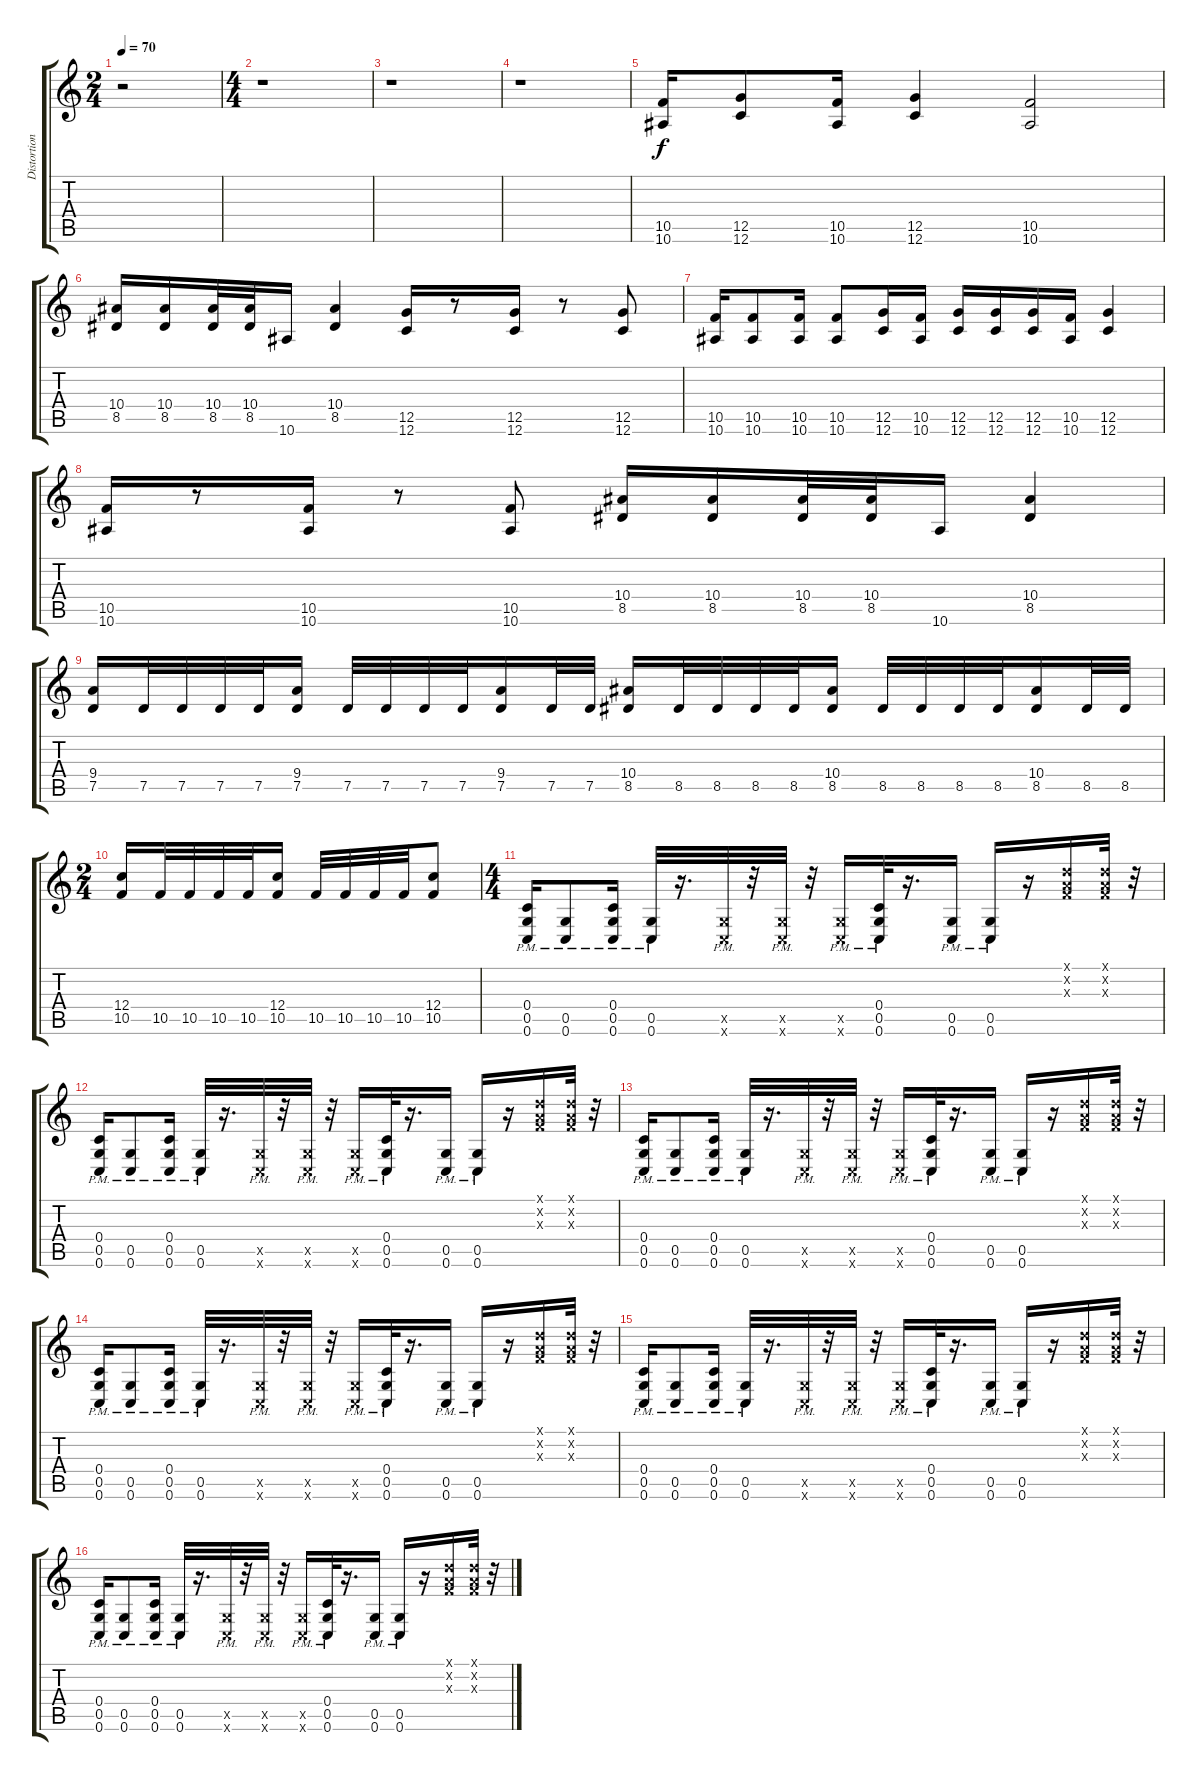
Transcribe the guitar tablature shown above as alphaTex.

\track ("Distortion 1" "Distortion") {instrument distortionguitar}
\staff {score tabs}
\tuning (D4 A3 F3 C3 G2 C2) {hide}
\ts (2 4)
\tempo 70
\clef g2
\ks c
r.2{dy f} |
\ts (4 4)
r.1 |
r.1 |
r.1 |
(10.5 10.6).16 (12.5 12.6).8 (10.5 10.6).16 (12.5 12.6).4 (10.5 10.6).2 |
(10.4 8.5).16 (10.4 8.5).16 (10.4 8.5).32 (10.4 8.5).32 10.6.16 (10.4 8.5).4 (12.5 12.6).16 r.8 (12.5 12.6).16 r.8 (12.5 12.6).8 |
(10.5 10.6).16 (10.5 10.6).8 (10.5 10.6).16 (10.5 10.6).8 (12.5 12.6).16 (10.5 10.6).16 (12.5 12.6).16 (12.5 12.6).16 (12.5 12.6).16 (10.5 10.6).16 (12.5 12.6).4 |
(10.5 10.6).16 r.8 (10.5 10.6).16 r.8 (10.5 10.6).8 (10.4 8.5).16 (10.4 8.5).16 (10.4 8.5).32 (10.4 8.5).32 10.6.16 (10.4 8.5).4 |
(9.4 7.5).16 7.5.32 7.5.32 7.5.32 7.5.32 (9.4 7.5).16 7.5.32 7.5.32 7.5.32 7.5.32 (9.4 7.5).16 7.5.32 7.5.32 (10.4 8.5).16 8.5.32 8.5.32 8.5.32 8.5.32 (10.4 8.5).16 8.5.32 8.5.32 8.5.32 8.5.32 (10.4 8.5).16 8.5.32 8.5.32 |
\ts (2 4)
(12.4 10.5).16 10.5.32 10.5.32 10.5.32 10.5.32 (12.4 10.5).16 10.5.32 10.5.32 10.5.32 10.5.32 (12.4 10.5).8 |
\ts (4 4)
(0.4{pm} 0.5{pm} 0.6{pm}).16 (0.5{pm} 0.6{pm}).8 (0.4{pm} 0.5{pm} 0.6{pm}).16 (0.5{pm} 0.6{pm}).32 r.16{d} (0.5{pm x} 0.6{pm x}).32 r.32 (0.5{pm x} 0.6{pm x}).32 r.32 (0.5{pm x} 0.6{pm x}).16 (0.4{pm} 0.5{pm} 0.6{pm}).32 r.16{d} (0.5{pm} 0.6{pm}).16 (0.5{pm} 0.6).16 r.16 (0.1{x} 0.2{x} 0.3{x}).16 (0.1{x} 0.2{x} 0.3{x}).32 r.32 |
(0.4{pm} 0.5{pm} 0.6{pm}).16 (0.5{pm} 0.6{pm}).8 (0.4{pm} 0.5{pm} 0.6{pm}).16 (0.5{pm} 0.6{pm}).32 r.16{d} (0.5{pm x} 0.6{pm x}).32 r.32 (0.5{pm x} 0.6{pm x}).32 r.32 (0.5{pm x} 0.6{pm x}).16 (0.4{pm} 0.5{pm} 0.6{pm}).32 r.16{d} (0.5{pm} 0.6{pm}).16 (0.5{pm} 0.6).16 r.16 (0.1{x} 0.2{x} 0.3{x}).16 (0.1{x} 0.2{x} 0.3{x}).32 r.32 |
(0.4{pm} 0.5{pm} 0.6{pm}).16 (0.5{pm} 0.6{pm}).8 (0.4{pm} 0.5{pm} 0.6{pm}).16 (0.5{pm} 0.6{pm}).32 r.16{d} (0.5{pm x} 0.6{pm x}).32 r.32 (0.5{pm x} 0.6{pm x}).32 r.32 (0.5{pm x} 0.6{pm x}).16 (0.4{pm} 0.5{pm} 0.6{pm}).32 r.16{d} (0.5{pm} 0.6{pm}).16 (0.5{pm} 0.6).16 r.16 (0.1{x} 0.2{x} 0.3{x}).16 (0.1{x} 0.2{x} 0.3{x}).32 r.32 |
(0.4{pm} 0.5{pm} 0.6{pm}).16 (0.5{pm} 0.6{pm}).8 (0.4{pm} 0.5{pm} 0.6{pm}).16 (0.5{pm} 0.6{pm}).32 r.16{d} (0.5{pm x} 0.6{pm x}).32 r.32 (0.5{pm x} 0.6{pm x}).32 r.32 (0.5{pm x} 0.6{pm x}).16 (0.4{pm} 0.5{pm} 0.6{pm}).32 r.16{d} (0.5{pm} 0.6{pm}).16 (0.5{pm} 0.6).16 r.16 (0.1{x} 0.2{x} 0.3{x}).16 (0.1{x} 0.2{x} 0.3{x}).32 r.32 |
(0.4{pm} 0.5{pm} 0.6{pm}).16 (0.5{pm} 0.6{pm}).8 (0.4{pm} 0.5{pm} 0.6{pm}).16 (0.5{pm} 0.6{pm}).32 r.16{d} (0.5{pm x} 0.6{pm x}).32 r.32 (0.5{pm x} 0.6{pm x}).32 r.32 (0.5{pm x} 0.6{pm x}).16 (0.4{pm} 0.5{pm} 0.6{pm}).32 r.16{d} (0.5{pm} 0.6{pm}).16 (0.5{pm} 0.6).16 r.16 (0.1{x} 0.2{x} 0.3{x}).16 (0.1{x} 0.2{x} 0.3{x}).32 r.32 |
(0.4{pm} 0.5{pm} 0.6{pm}).16 (0.5{pm} 0.6{pm}).8 (0.4{pm} 0.5{pm} 0.6{pm}).16 (0.5{pm} 0.6{pm}).32 r.16{d} (0.5{pm x} 0.6{pm x}).32 r.32 (0.5{pm x} 0.6{pm x}).32 r.32 (0.5{pm x} 0.6{pm x}).16 (0.4{pm} 0.5{pm} 0.6{pm}).32 r.16{d} (0.5{pm} 0.6{pm}).16 (0.5{pm} 0.6).16 r.16 (0.1{x} 0.2{x} 0.3{x}).16 (0.1{x} 0.2{x} 0.3{x}).32 r.32
